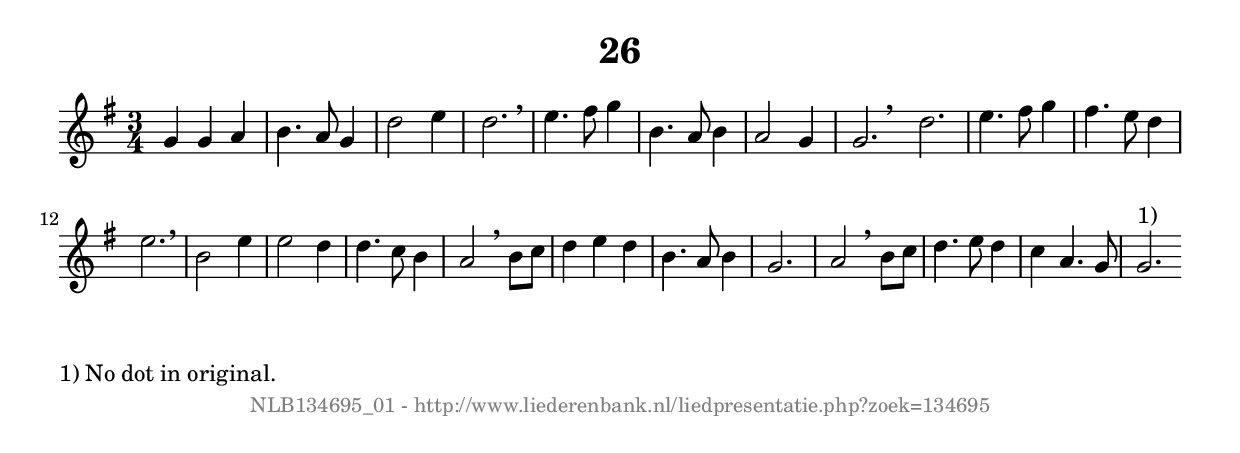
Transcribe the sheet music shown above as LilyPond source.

%
% produced by wce2krn 1.64 (7 June 2014)
%
\version"2.16"
#(append! paper-alist '(("long" . (cons (* 210 mm) (* 2000 mm)))))
#(set-default-paper-size "long")
sb = {\breathe}
mBreak = {\breathe }
bBreak = {\breathe }
x = {\once\override NoteHead #'style = #'cross }
gl=\glissando
itime={\override Staff.TimeSignature #'stencil = ##f }
ficta = {\once\set suggestAccidentals = ##t}
fine = {\once\override Score.RehearsalMark #'self-alignment-X = #1 \mark \markup {\italic{Fine}}}
dc = {\once\override Score.RehearsalMark #'self-alignment-X = #1 \mark \markup {\italic{D.C.}}}
dcf = {\once\override Score.RehearsalMark #'self-alignment-X = #1 \mark \markup {\italic{D.C. al Fine}}}
dcc = {\once\override Score.RehearsalMark #'self-alignment-X = #1 \mark \markup {\italic{D.C. al Coda}}}
ds = {\once\override Score.RehearsalMark #'self-alignment-X = #1 \mark \markup {\italic{D.S.}}}
dsf = {\once\override Score.RehearsalMark #'self-alignment-X = #1 \mark \markup {\italic{D.S. al Fine}}}
dsc = {\once\override Score.RehearsalMark #'self-alignment-X = #1 \mark \markup {\italic{D.S. al Coda}}}
pv = {\set Score.repeatCommands = #'((volta "1"))}
sv = {\set Score.repeatCommands = #'((volta "2"))}
tv = {\set Score.repeatCommands = #'((volta "3"))}
qv = {\set Score.repeatCommands = #'((volta "4"))}
xv = {\set Score.repeatCommands = #'((volta #f))}
\header{ tagline = ""
title = "26"
}
\score {{
\key g \major
\relative g'
{
\set melismaBusyProperties = #'()
\time 3/4
\tempo 4=120
\override Score.MetronomeMark #'transparent = ##t
\override Score.RehearsalMark #'break-visibility = #(vector #t #t #f)
g4 g a b4. a8 g4 d'2 e4 d2. \sb e4. fis8 g4 b,4. a8 b4 a2 g4 g2. \bar ":|:" \bBreak
d'2. e4. fis8 g4 fis4. e8 d4 e2.\sb b2 e4 e2 d4 d4. c8 b4 a2 \sb b8 c d4 e d b4. a8 b4 g2. a2 \sb b8 c d4. e8 d4 c a4. g8 g2.^"1)" \bar":|"
 }}
 \midi { }
 \layout {
            indent = 0.0\cm
}
}
\markup { \wordwrap-string #" 
1) No dot in original.
"}
\markup { \vspace #0 } \markup { \with-color #grey \fill-line { \center-column { \smaller "NLB134695_01 - http://www.liederenbank.nl/liedpresentatie.php?zoek=134695" } } }
